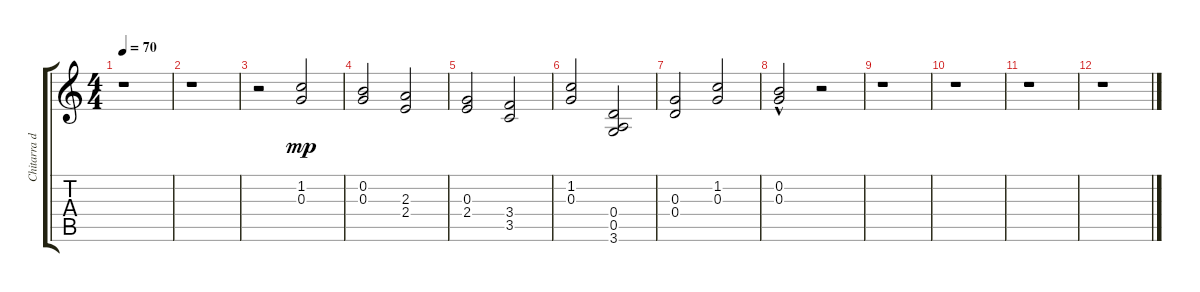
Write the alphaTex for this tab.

\track ("Chitarra distorta" "Chitarra d") {instrument distortionguitar}
\staff {score tabs}
\tuning (E4 B3 G3 D3 A2 E2) {hide}
\ts (4 4)
\tempo 70
\clef g2
\ks c
r.1{dy f} |
r.1 |
r.2 (1.2 0.3).2{dy mp} |
(0.2 0.3).2 (2.3 2.4).2 |
(0.3 2.4).2 (3.4 3.5).2 |
(1.2 0.3).2 (0.4 0.5 3.6).2 |
(0.3 0.4).2 (1.2 0.3).2 |
(0.2 0.3{hac}).2 r.2 |
r.1 |
r.1 |
r.1 |
r.1
